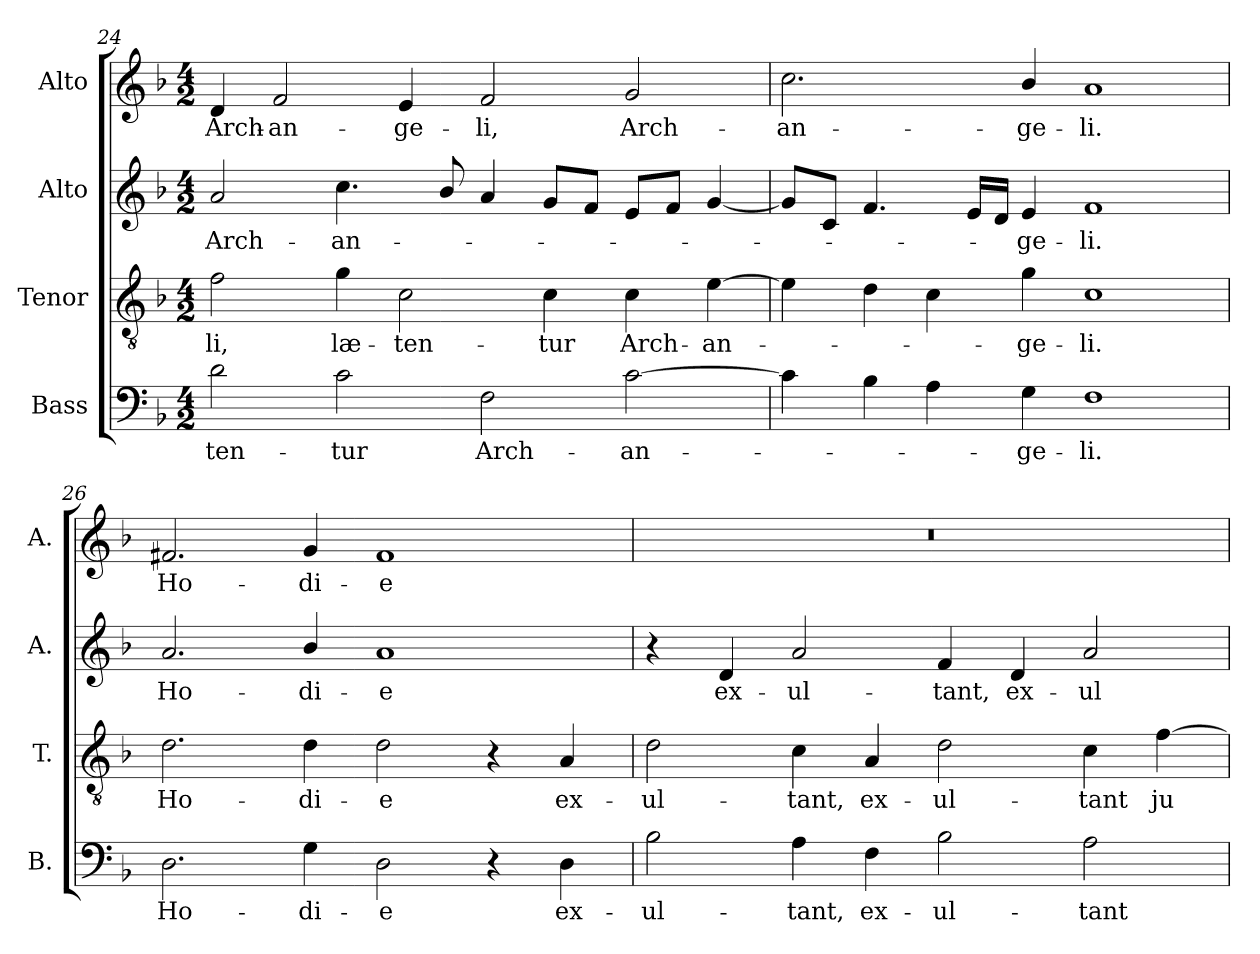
**kern	**text	**kern	**text	**kern	**text	**kern	**text
*part4	*part4	*part3	*part3	*part2	*part2	*part1	*part1
*staff4	*staff4	*staff3	*staff3	*staff2	*staff2	*staff1	*staff1
*I"Bass	*	*I"Tenor	*	*I"Alto	*	*I"Alto	*
*I'B.	*	*I'T.	*	*I'A.	*	*I'A.	*
*clefF4	*	*clefGv2	*	*clefG2	*	*clefG2	*
*	*	*ITrd7c12	*	*	*	*	*
*k[b-]	*	*k[b-]	*	*k[b-]	*	*k[b-]	*
*F:	*	*F:	*	*F:	*	*F:	*
*M4/2	*	*M4/2	*	*M4/2	*	*M4/2	*
=24	=24	=24	=24	=24	=24	=24	=24
!	!LO:LY:b:color=#000000	!	!	!	!	!	!
!	!	!	!LO:LY:b:color=#000000	!	!	!	!
!	!	!	!	!	!LO:LY:b:color=#000000	!	!
!	!	!	!	!	!	!	!LO:LY:b:color=#000000
2di\	-ten-	2Fi\	-li,	2ai/	Arch-	4di/	Arch-
!	!	!	!	!	!	!	!LO:LY:b:color=#000000
.	.	.	.	.	.	2fi/	-an-
!	!LO:LY:b:color=#000000	!	!	!	!	!	!
!	!	!	!LO:LY:b:color=#000000	!	!	!	!
!	!	!	!	!	!LO:LY:b:color=#000000	!	!
2ci\	-tur	4Gi\	læ-	4.cci\	-an-	.	.
!	!	!	!LO:LY:b:color=#000000	!	!	!	!
!	!	!	!	!	!	!	!LO:LY:b:color=#000000
.	.	2Ci\	-ten-	.	.	4ei/	-ge-
.	.	.	.	8b-i/	.	.	.
!	!LO:LY:b:color=#000000	!	!	!	!	!	!
!	!	!	!	!	!	!	!LO:LY:b:color=#000000
2Fi\	Arch-	.	.	4ai/	.	2fi/	-li,
!	!	!	!LO:LY:b:color=#000000	!	!	!	!
.	.	4Ci\	-tur	8gi/L	.	.	.
.	.	.	.	8fi/J	.	.	.
!	!LO:LY:b:color=#000000	!	!	!	!	!	!
!	!	!	!LO:LY:b:color=#000000	!	!	!	!
!	!	!	!	!	!	!	!LO:LY:b:color=#000000
[2ci\	-an-	4Ci\	Arch-	8ei/L	.	2gi/	Arch-
.	.	.	.	8fi/J	.	.	.
!	!	!	!LO:LY:b:color=#000000	!	!	!	!
.	.	[4Ei\	-an-	[4gi/	.	.	.
=25	=25	=25	=25	=25	=25	=25	=25
!	!	!	!	!	!	!	!LO:LY:b:color=#000000
4ci\]	.	4Ei\]	.	8gi/L]	.	2.cci\	-an-
.	.	.	.	8ci/J	.	.	.
4B-i\	.	4Di\	.	4.fi/	.	.	.
4Ai\	.	4Ci\	.	.	.	.	.
.	.	.	.	16ei/LL	.	.	.
.	.	.	.	16di/JJ	.	.	.
!	!LO:LY:b:color=#000000	!	!	!	!	!	!
!	!	!	!LO:LY:b:color=#000000	!	!	!	!
!	!	!	!	!	!LO:LY:b:color=#000000	!	!
!	!	!	!	!	!	!	!LO:LY:b:color=#000000
4Gi\	-ge-	4Gi\	-ge-	4ei/	-ge-	4b-i/	-ge-
!	!LO:LY:b:color=#000000	!	!	!	!	!	!
!	!	!	!LO:LY:b:color=#000000	!	!	!	!
!	!	!	!	!	!LO:LY:b:color=#000000	!	!
!	!	!	!	!	!	!	!LO:LY:b:color=#000000
1Fi	-li.	1Ci	-li.	1fi	-li.	1ai	-li.
!!LO:LB:g=z
=26	=26	=26	=26	=26	=26	=26	=26
!	!LO:LY:b:color=#000000	!	!	!	!	!	!
!	!	!	!LO:LY:b:color=#000000	!	!	!	!
!	!	!	!	!	!LO:LY:b:color=#000000	!	!
!	!	!	!	!	!	!	!LO:LY:b:color=#000000
2.Di\	Ho-	2.Di\	Ho-	2.ai/	Ho-	2.f#Xi/	Ho-
!	!LO:LY:b:color=#000000	!	!	!	!	!	!
!	!	!	!LO:LY:b:color=#000000	!	!	!	!
!	!	!	!	!	!LO:LY:b:color=#000000	!	!
!	!	!	!	!	!	!	!LO:LY:b:color=#000000
4Gi\	-di-	4Di\	-di-	4b-i/	-di-	4gi/	-di-
!	!LO:LY:b:color=#000000	!	!	!	!	!	!
!	!	!	!LO:LY:b:color=#000000	!	!	!	!
!	!	!	!	!	!LO:LY:b:color=#000000	!	!
!	!	!	!	!	!	!	!LO:LY:b:color=#000000
2Di\	-e	2Di\	-e	1ai	-e	1f#i	-e
4r	.	4r	.	.	.	.	.
!	!LO:LY:b:color=#000000	!	!	!	!	!	!
!	!	!	!LO:LY:b:color=#000000	!	!	!	!
4Di\	ex-	4AAi/	ex-	.	.	.	.
=27	=27	=27	=27	=27	=27	=27	=27
!	!LO:LY:b:color=#000000	!	!	!	!	!	!
!	!	!	!LO:LY:b:color=#000000	!	!	!LO:N:vis=1	!
2B-i\	-ul-	2Di\	-ul-	4r	.	0r	.
!	!	!	!	!	!LO:LY:b:color=#000000	!	!
.	.	.	.	4di/	ex-	.	.
!	!LO:LY:b:color=#000000	!	!	!	!	!	!
!	!	!	!LO:LY:b:color=#000000	!	!	!	!
!	!	!	!	!	!LO:LY:b:color=#000000	!	!
4Ai\	-tant,	4Ci\	-tant,	2ai/	-ul-	.	.
!	!LO:LY:b:color=#000000	!	!	!	!	!	!
!	!	!	!LO:LY:b:color=#000000	!	!	!	!
4Fi\	ex-	4AAi/	ex-	.	.	.	.
!	!LO:LY:b:color=#000000	!	!	!	!	!	!
!	!	!	!LO:LY:b:color=#000000	!	!	!	!
!	!	!	!	!	!LO:LY:b:color=#000000	!	!
2B-i\	-ul-	2Di\	-ul-	4fi/	-tant,	.	.
!	!	!	!	!	!LO:LY:b:color=#000000	!	!
.	.	.	.	4di/	ex-	.	.
!	!LO:LY:b:color=#000000	!	!	!	!	!	!
!	!	!	!LO:LY:b:color=#000000	!	!	!	!
!	!	!	!	!	!LO:LY:b:color=#000000	!	!
2Ai\	-tant	4Ci\	-tant	2ai/	-ul-	.	.
!	!	!	!LO:LY:b:color=#000000	!	!	!	!
.	.	[4Fi\	ju-	.	.	.	.
=	=	=	=	=	=	=	=
*-	*-	*-	*-	*-	*-	*-	*-
